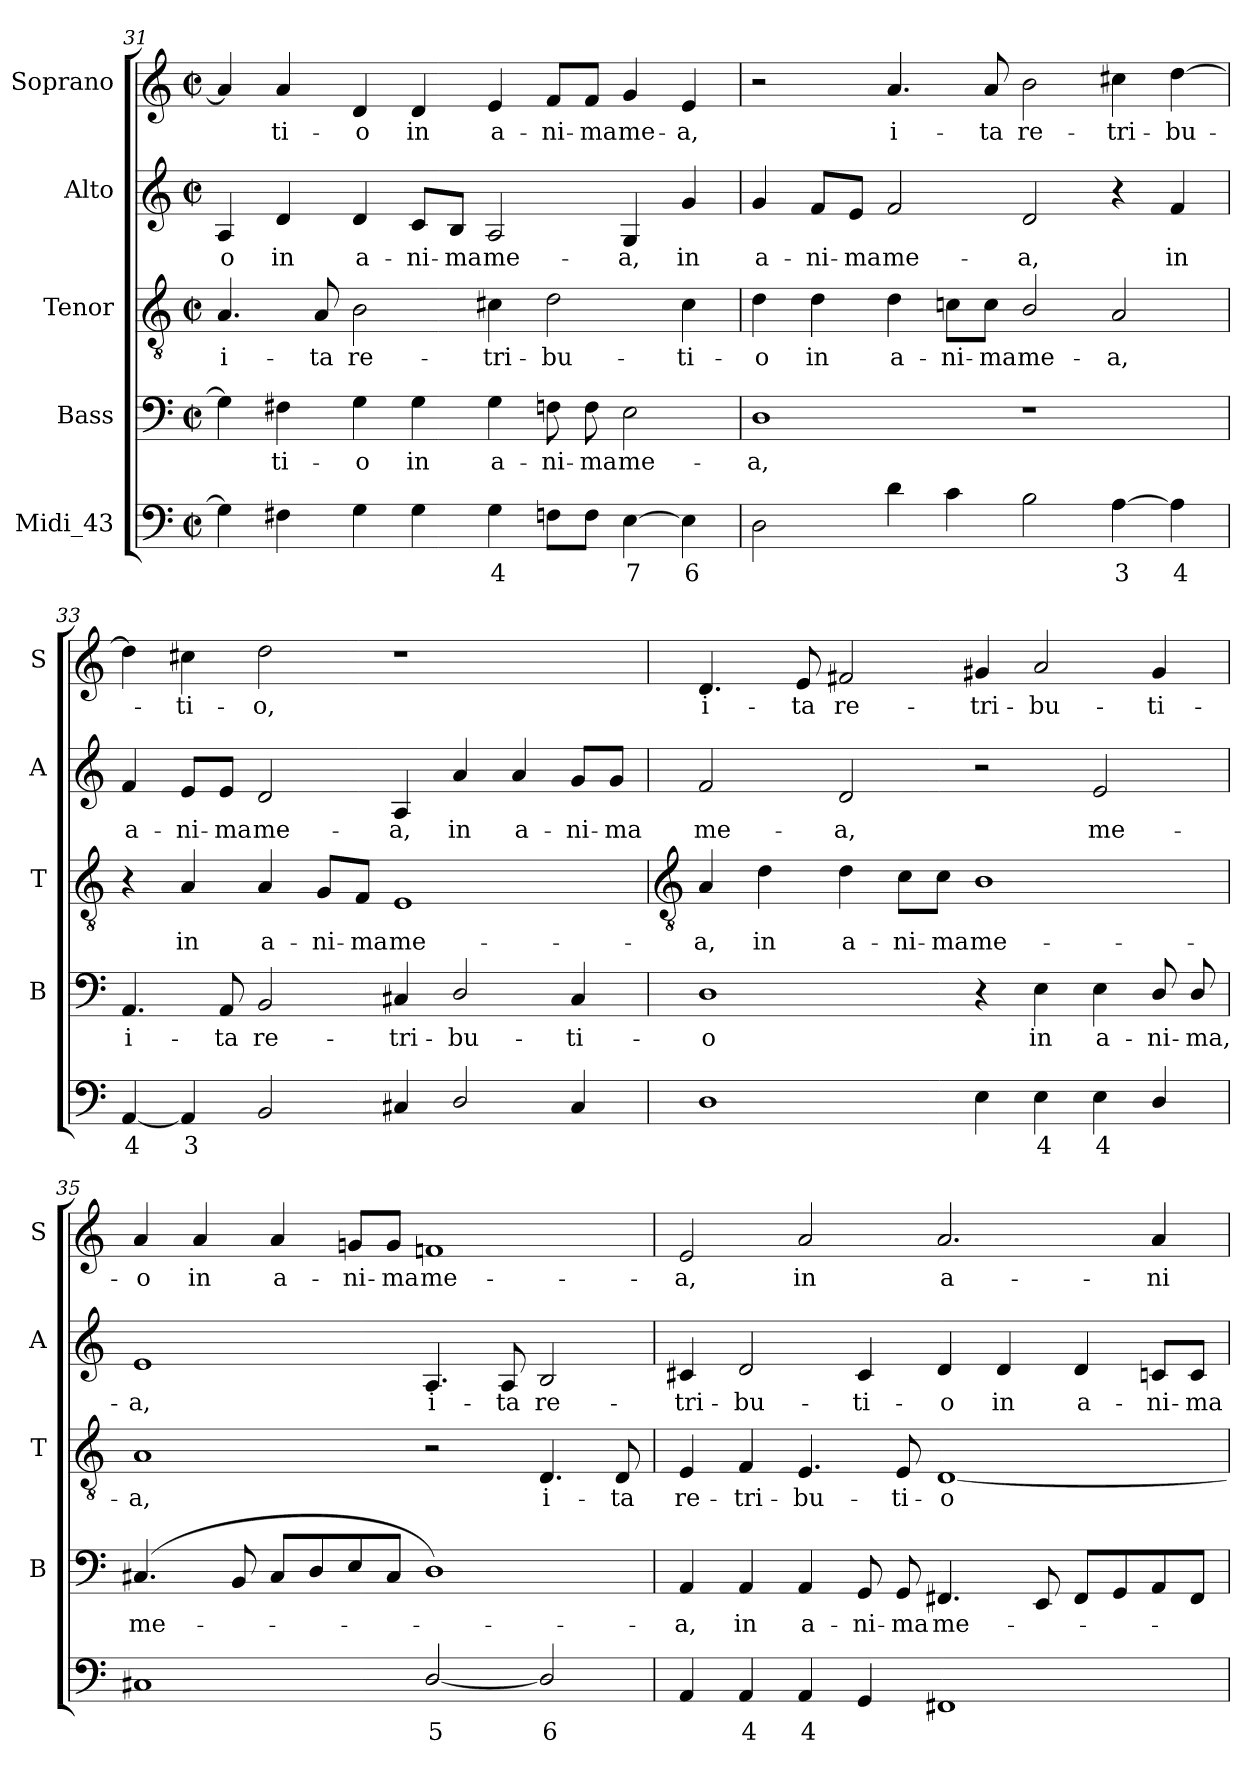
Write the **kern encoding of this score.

**kern	**text	**kern	**text	**kern	**text	**kern	**text	**kern	**text
*part5	*part5	*part4	*part4	*part3	*part3	*part2	*part2	*part1	*part1
*staff5	*staff5	*staff4	*staff4	*staff3	*staff3	*staff2	*staff2	*staff1	*staff1
*I"Midi_43	*	*I"Bass	*	*I"Tenor	*	*I"Alto	*	*I"Soprano	*
*	*	*I'B	*	*I'T	*	*I'A	*	*I'S	*
!!LO:LB:g=z
*clefF4	*	*clefF4	*	*clefGv2	*	*clefG2	*	*clefG2	*
*k[]	*	*k[]	*	*k[]	*	*k[]	*	*k[]	*
*C:	*	*C:	*	*C:	*	*C:	*	*C:	*
*M4/2	*	*M4/2	*	*M4/2	*	*M4/2	*	*M4/2	*
*met(c|)	*	*met(c|)	*	*met(c|)	*	*met(c|)	*	*met(c|)	*
=31	=31	=31	=31	=31	=31	=31	=31	=31	=31
!	!	!	!	!	!LO:LY:b	!	!LO:LY:b	!	!
4G]	.	4G]	.	4.A	i-	4A	-o	4a]	.
!	!	!	!LO:LY:b	!	!	!	!LO:LY:b	!	!LO:LY:b
4F#X	.	4F#X	ti-	.	.	4d	in	4a	ti-
!	!	!	!	!	!LO:LY:b	!	!	!	!
.	.	.	.	8A	-ta	.	.	.	.
!	!	!	!LO:LY:b	!	!LO:LY:b	!	!LO:LY:b	!	!LO:LY:b
4G	.	4G	-o	2B	re-	4d	a-	4d	-o
!	!	!	!LO:LY:b	!	!	!	!LO:LY:b	!	!LO:LY:b
4G	.	4G	in	.	.	8c/L	-ni-	4d	in
!	!	!	!	!	!	!	!LO:LY:b	!	!
.	.	.	.	.	.	8B/J	-ma	.	.
!	!LO:LY:b	!	!LO:LY:b	!	!LO:LY:b	!	!LO:LY:b	!	!LO:LY:b
4G	4	4G	a-	4c#X	-tri-	2A	me-	4e	a-
!	!	!	!LO:LY:b	!	!LO:LY:b	!	!	!	!LO:LY:b
8FnL	.	8Fn	-ni-	2d	-bu-	.	.	8f/L	-ni-
!	!	!	!LO:LY:b	!	!	!	!	!	!LO:LY:b
8FJ	.	8F	-ma	.	.	.	.	8f/J	-ma
!	!LO:LY:b	!	!LO:LY:b	!	!	!	!LO:LY:b	!	!LO:LY:b
[4E	7	2E	me-	.	.	4G	-a,	4g	me-
!	!LO:LY:b	!	!	!	!LO:LY:b	!	!LO:LY:b	!	!LO:LY:b
4E]	6	.	.	4c#	-ti-	4g	in	4e	-a,
=32	=32	=32	=32	=32	=32	=32	=32	=32	=32
!	!	!	!LO:LY:b	!	!LO:LY:b	!	!LO:LY:b	!	!
2D	.	1D	-a,	4d	-o	4g	a-	2r	.
!	!	!	!	!	!LO:LY:b	!	!LO:LY:b	!	!
.	.	.	.	4d	in	8f/L	-ni-	.	.
!	!	!	!	!	!	!	!LO:LY:b	!	!
.	.	.	.	.	.	8e/J	-ma	.	.
!	!	!	!	!	!LO:LY:b	!	!LO:LY:b	!	!LO:LY:b
4d	.	.	.	4d	a-	2f	me-	4.a	i-
!	!	!	!	!	!LO:LY:b	!	!	!	!
4c	.	.	.	8cn\L	-ni-	.	.	.	.
!	!	!	!	!	!LO:LY:b	!	!	!	!LO:LY:b
.	.	.	.	8c\J	-ma	.	.	8a	-ta
!	!	!	!	!	!LO:LY:b	!	!LO:LY:b	!	!LO:LY:b
2B	.	1r	.	2B/	me-	2d	-a,	2b	re-
!	!LO:LY:b	!	!	!	!LO:LY:b	!	!	!	!LO:LY:b
[4A	3	.	.	2A	-a,	4r	.	4cc#X	-tri-
!	!LO:LY:b	!	!	!	!	!	!LO:LY:b	!	!LO:LY:b
4A]	4	.	.	.	.	4f	in	[4dd	-bu-
=33	=33	=33	=33	=33	=33	=33	=33	=33	=33
!	!LO:LY:b	!	!LO:LY:b	!	!	!	!LO:LY:b	!	!
[4AA	4	4.AA	i-	4r	.	4f	a-	4dd]	.
!	!LO:LY:b	!	!	!	!LO:LY:b	!	!LO:LY:b	!	!LO:LY:b
4AA]	3	.	.	4A	in	8e/L	-ni-	4cc#X	ti-
!	!	!	!LO:LY:b	!	!	!	!LO:LY:b	!	!
.	.	8AA	-ta	.	.	8e/J	-ma	.	.
!	!	!	!LO:LY:b	!	!LO:LY:b	!	!LO:LY:b	!	!LO:LY:b
2BB	.	2BB	re-	4A	a-	2d	me-	2dd	-o,
!	!	!	!	!	!LO:LY:b	!	!	!	!
.	.	.	.	8G/L	-ni-	.	.	.	.
!	!	!	!	!	!LO:LY:b	!	!	!	!
.	.	.	.	8F/J	-ma	.	.	.	.
!	!	!	!LO:LY:b	!	!LO:LY:b	!	!LO:LY:b	!	!
4C#X	.	4C#X	-tri-	1E	me-	4A	-a,	1r	.
!	!	!	!LO:LY:b	!	!	!	!LO:LY:b	!	!
2D/	.	2D/	-bu-	.	.	4a	in	.	.
!	!	!	!	!	!	!	!LO:LY:b	!	!
.	.	.	.	.	.	4a	a-	.	.
!	!	!	!LO:LY:b	!	!	!	!LO:LY:b	!	!
4C#	.	4C#	-ti-	.	.	8g/L	-ni-	.	.
!	!	!	!	!	!	!	!LO:LY:b	!	!
.	.	.	.	.	.	8g/J	-ma	.	.
!!LO:LB:g=z
=34	=34	=34	=34	=34	=34	=34	=34	=34	=34
*	*	*	*	*clefGv2	*	*	*	*	*
!	!	!	!LO:LY:b	!	!LO:LY:b	!	!LO:LY:b	!	!LO:LY:b
1D	.	1D	-o	4A	-a,	2f	me-	4.d	i-
!	!	!	!	!	!LO:LY:b	!	!	!	!
.	.	.	.	4d	in	.	.	.	.
!	!	!	!	!	!	!	!	!	!LO:LY:b
.	.	.	.	.	.	.	.	8e	-ta
!	!	!	!	!	!LO:LY:b	!	!LO:LY:b	!	!LO:LY:b
.	.	.	.	4d	a-	2d	-a,	2f#X	re-
!	!	!	!	!	!LO:LY:b	!	!	!	!
.	.	.	.	8c\L	-ni-	.	.	.	.
!	!	!	!	!	!LO:LY:b	!	!	!	!
.	.	.	.	8c\J	-ma	.	.	.	.
!	!	!	!	!	!LO:LY:b	!	!	!	!LO:LY:b
4E	.	4r	.	1B	me-	2r	.	4g#X	-tri-
!	!LO:LY:b	!	!LO:LY:b	!	!	!	!	!	!LO:LY:b
4E	4	4E	in	.	.	.	.	2a	-bu-
!	!LO:LY:b	!	!LO:LY:b	!	!	!	!LO:LY:b	!	!
4E	4	4E	a-	.	.	2e	me-	.	.
!	!	!	!LO:LY:b	!	!	!	!	!	!LO:LY:b
4D/	.	8D/	-ni-	.	.	.	.	4g#	-ti-
!	!	!	!LO:LY:b	!	!	!	!	!	!
.	.	8D/	-ma,	.	.	.	.	.	.
=35	=35	=35	=35	=35	=35	=35	=35	=35	=35
!	!	!	!LO:LY:b	!	!LO:LY:b	!	!LO:LY:b	!	!LO:LY:b
1C#X	.	(<4.C#X	me-	1A	-a,	1e	-a,	4a	-o
!	!	!	!	!	!	!	!	!	!LO:LY:b
.	.	.	.	.	.	.	.	4a	in
.	.	8BB	.	.	.	.	.	.	.
!	!	!	!	!	!	!	!	!	!LO:LY:b
.	.	8C#/L	.	.	.	.	.	4a	a-
.	.	8D/	.	.	.	.	.	.	.
!	!	!	!	!	!	!	!	!	!LO:LY:b
.	.	8E/	.	.	.	.	.	8gn/L	-ni-
!	!	!	!	!	!	!	!	!	!LO:LY:b
.	.	8C#/J	.	.	.	.	.	8g/J	-ma
!	!LO:LY:b	!	!	!	!	!	!LO:LY:b	!	!LO:LY:b
[2D/	5	1D)	.	2r	.	4.A	i-	1fn	me-
!	!	!	!	!	!	!	!LO:LY:b	!	!
.	.	.	.	.	.	8A	-ta	.	.
!	!LO:LY:b	!	!	!	!LO:LY:b	!	!LO:LY:b	!	!
2D/]	6	.	.	4.D	i-	2B	re-	.	.
!	!	!	!	!	!LO:LY:b	!	!	!	!
.	.	.	.	8D	-ta	.	.	.	.
=36	=36	=36	=36	=36	=36	=36	=36	=36	=36
!	!	!	!LO:LY:b	!	!LO:LY:b	!	!LO:LY:b	!	!LO:LY:b
4AA	.	4AA	a,	4E	re-	4c#X	-tri-	2e	-a,
!	!LO:LY:b	!	!LO:LY:b	!	!LO:LY:b	!	!LO:LY:b	!	!
4AA	4	4AA	in	4F	-tri-	2d	-bu-	.	.
!	!LO:LY:b	!	!LO:LY:b	!	!LO:LY:b	!	!	!	!LO:LY:b
4AA	4	4AA	a-	4.E	-bu-	.	.	2a	in
!	!	!	!LO:LY:b	!	!	!	!LO:LY:b	!	!
4GG	.	8GG	-ni-	.	.	4c#	-ti-	.	.
!	!	!	!LO:LY:b	!	!LO:LY:b	!	!	!	!
.	.	8GG	-ma	8E	-ti-	.	.	.	.
!	!	!	!LO:LY:b	!	!LO:LY:b	!	!LO:LY:b	!	!LO:LY:b
1FF#X	.	4.FF#X	me-	[1D	-o	4d	-o	2.a	a-
!	!	!	!	!	!	!	!LO:LY:b	!	!
.	.	.	.	.	.	4d	in	.	.
.	.	8EE	.	.	.	.	.	.	.
!	!	!	!	!	!	!	!LO:LY:b	!	!
.	.	8FF#L	.	.	.	4d	a-	.	.
.	.	8GG	.	.	.	.	.	.	.
!	!	!	!	!	!	!	!LO:LY:b	!	!LO:LY:b
.	.	8AA	.	.	.	8cn/L	-ni-	4a	-ni-
!	!	!	!	!	!	!	!LO:LY:b	!	!
.	.	8FF#J	.	.	.	8c/J	-ma	.	.
=	=	=	=	=	=	=	=	=	=
*-	*-	*-	*-	*-	*-	*-	*-	*-	*-
